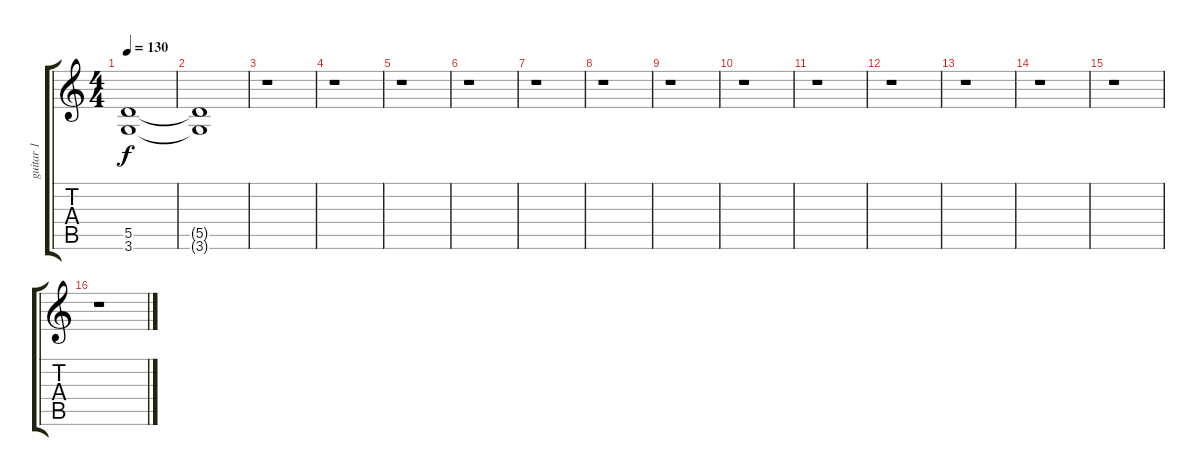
\track ("guitar 1" "guitar 1") {instrument distortionguitar}
\staff {score tabs}
\tuning (E4 B3 G3 D3 A2 E2) {hide}
\ts (4 4)
\tempo 130
\clef g2
\ks c
(5.5 3.6).1{dy f} |
(5.5{t} 3.6{t}).1 |
r.1 |
r.1 |
r.1 |
r.1 |
r.1 |
r.1 |
r.1 |
r.1 |
r.1 |
r.1 |
r.1 |
r.1 |
r.1 |
r.1
